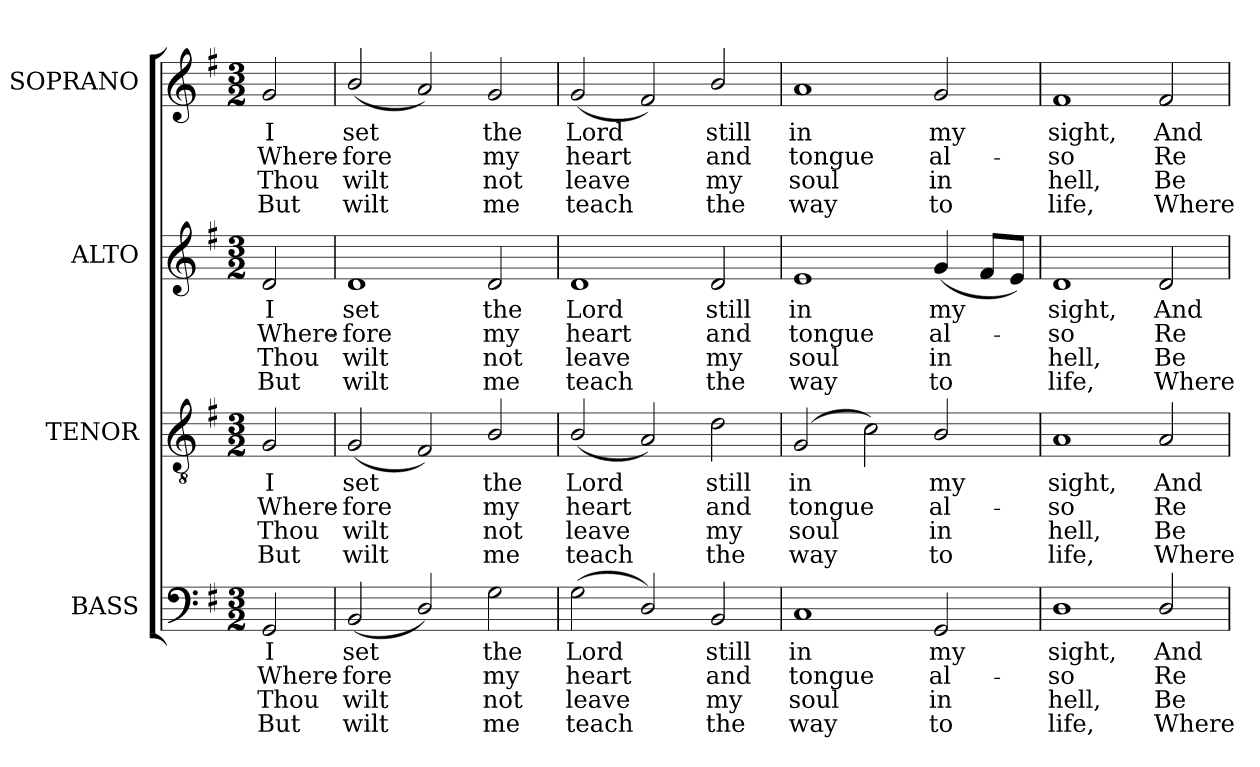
**kern	**text	**text	**text	**text	**kern	**text	**text	**text	**text	**kern	**text	**text	**text	**text	**kern	**text	**text	**text	**text
*part4	*part4	*part4	*part4	*part4	*part3	*part3	*part3	*part3	*part3	*part2	*part2	*part2	*part2	*part2	*part1	*part1	*part1	*part1	*part1
*staff4	*staff4	*staff4	*staff4	*staff4	*staff3	*staff3	*staff3	*staff3	*staff3	*staff2	*staff2	*staff2	*staff2	*staff2	*staff1	*staff1	*staff1	*staff1	*staff1
*I"BASS	*	*	*	*	*I"TENOR	*	*	*	*	*I"ALTO	*	*	*	*	*I"SOPRANO	*	*	*	*
*I'B.	*	*	*	*	*I'T.	*	*	*	*	*I'A.	*	*	*	*	*I'S.	*	*	*	*
!!LO:PB:g=z
*clefF4	*	*	*	*	*clefGv2	*	*	*	*	*clefG2	*	*	*	*	*clefG2	*	*	*	*
*	*	*	*	*	*ITrd7c12	*	*	*	*	*	*	*	*	*	*	*	*	*	*
*k[f#]	*	*	*	*	*k[f#]	*	*	*	*	*k[f#]	*	*	*	*	*k[f#]	*	*	*	*
*G:	*	*	*	*	*G:	*	*	*	*	*G:	*	*	*	*	*G:	*	*	*	*
*M3/2	*	*	*	*	*M3/2	*	*	*	*	*M3/2	*	*	*	*	*M3/2	*	*	*	*
=	=	=	=	=	=	=	=	=	=	=	=	=	=	=	=	=	=	=	=
!	!LO:LY:b:color=#000000	!LO:LY:b:color=#000000	!LO:LY:b:color=#000000	!LO:LY:b:color=#000000	!	!	!	!	!	!	!	!	!	!	!	!	!	!	!
!	!	!	!	!	!	!LO:LY:b:color=#000000	!LO:LY:b:color=#000000	!LO:LY:b:color=#000000	!LO:LY:b:color=#000000	!	!	!	!	!	!	!	!	!	!
!	!	!	!	!	!	!	!	!	!	!	!LO:LY:b:color=#000000	!LO:LY:b:color=#000000	!LO:LY:b:color=#000000	!LO:LY:b:color=#000000	!	!	!	!	!
!	!	!	!	!	!	!	!	!	!	!	!	!	!	!	!	!LO:LY:b:color=#000000	!LO:LY:b:color=#000000	!LO:LY:b:color=#000000	!LO:LY:b:color=#000000
2GGi/	I	Where-	Thou	But	2GGi/	I	Where-	Thou	But	2di/	I	Where-	Thou	But	2gi/	I	Where-	Thou	But
=1	=1	=1	=1	=1	=1	=1	=1	=1	=1	=1	=1	=1	=1	=1	=1	=1	=1	=1	=1
!	!LO:LY:b:color=#000000	!LO:LY:b:color=#000000	!LO:LY:b:color=#000000	!LO:LY:b:color=#000000	!	!	!	!	!	!	!	!	!	!	!	!	!	!	!
!	!	!	!	!	!	!LO:LY:b:color=#000000	!LO:LY:b:color=#000000	!LO:LY:b:color=#000000	!LO:LY:b:color=#000000	!	!	!	!	!	!	!	!	!	!
!	!	!	!	!	!	!	!	!	!	!	!LO:LY:b:color=#000000	!LO:LY:b:color=#000000	!LO:LY:b:color=#000000	!LO:LY:b:color=#000000	!	!	!	!	!
!	!	!	!	!	!	!	!	!	!	!	!	!	!	!	!	!LO:LY:b:color=#000000	!LO:LY:b:color=#000000	!LO:LY:b:color=#000000	!LO:LY:b:color=#000000
(2BBi/	set	-fore	wilt	wilt	(2GGi/	set	-fore	wilt	wilt	1di	set	-fore	wilt	wilt	(2bi/	set	-fore	wilt	wilt
2Di/)	.	.	.	.	2FF#i/)	.	.	.	.	.	.	.	.	.	2ai/)	.	.	.	.
!	!LO:LY:b:color=#000000	!LO:LY:b:color=#000000	!LO:LY:b:color=#000000	!LO:LY:b:color=#000000	!	!	!	!	!	!	!	!	!	!	!	!	!	!	!
!	!	!	!	!	!	!LO:LY:b:color=#000000	!LO:LY:b:color=#000000	!LO:LY:b:color=#000000	!LO:LY:b:color=#000000	!	!	!	!	!	!	!	!	!	!
!	!	!	!	!	!	!	!	!	!	!	!LO:LY:b:color=#000000	!LO:LY:b:color=#000000	!LO:LY:b:color=#000000	!LO:LY:b:color=#000000	!	!	!	!	!
!	!	!	!	!	!	!	!	!	!	!	!	!	!	!	!	!LO:LY:b:color=#000000	!LO:LY:b:color=#000000	!LO:LY:b:color=#000000	!LO:LY:b:color=#000000
2Gi\	the	my	not	me	2BBi/	the	my	not	me	2di/	the	my	not	me	2gi/	the	my	not	me
=2	=2	=2	=2	=2	=2	=2	=2	=2	=2	=2	=2	=2	=2	=2	=2	=2	=2	=2	=2
!	!LO:LY:b:color=#000000	!LO:LY:b:color=#000000	!LO:LY:b:color=#000000	!LO:LY:b:color=#000000	!	!	!	!	!	!	!	!	!	!	!	!	!	!	!
!	!	!	!	!	!	!LO:LY:b:color=#000000	!LO:LY:b:color=#000000	!LO:LY:b:color=#000000	!LO:LY:b:color=#000000	!	!	!	!	!	!	!	!	!	!
!	!	!	!	!	!	!	!	!	!	!	!LO:LY:b:color=#000000	!LO:LY:b:color=#000000	!LO:LY:b:color=#000000	!LO:LY:b:color=#000000	!	!	!	!	!
!	!	!	!	!	!	!	!	!	!	!	!	!	!	!	!	!LO:LY:b:color=#000000	!LO:LY:b:color=#000000	!LO:LY:b:color=#000000	!LO:LY:b:color=#000000
(2Gi\	Lord	heart	leave	teach	(2BBi/	Lord	heart	leave	teach	1di	Lord	heart	leave	teach	(2gi/	Lord	heart	leave	teach
2Di/)	.	.	.	.	2AAi/)	.	.	.	.	.	.	.	.	.	2f#i/)	.	.	.	.
!	!LO:LY:b:color=#000000	!LO:LY:b:color=#000000	!LO:LY:b:color=#000000	!LO:LY:b:color=#000000	!	!	!	!	!	!	!	!	!	!	!	!	!	!	!
!	!	!	!	!	!	!LO:LY:b:color=#000000	!LO:LY:b:color=#000000	!LO:LY:b:color=#000000	!LO:LY:b:color=#000000	!	!	!	!	!	!	!	!	!	!
!	!	!	!	!	!	!	!	!	!	!	!LO:LY:b:color=#000000	!LO:LY:b:color=#000000	!LO:LY:b:color=#000000	!LO:LY:b:color=#000000	!	!	!	!	!
!	!	!	!	!	!	!	!	!	!	!	!	!	!	!	!	!LO:LY:b:color=#000000	!LO:LY:b:color=#000000	!LO:LY:b:color=#000000	!LO:LY:b:color=#000000
2BBi/	still	and	my	the	2Di\	still	and	my	the	2di/	still	and	my	the	2bi/	still	and	my	the
=3	=3	=3	=3	=3	=3	=3	=3	=3	=3	=3	=3	=3	=3	=3	=3	=3	=3	=3	=3
!	!LO:LY:b:color=#000000	!LO:LY:b:color=#000000	!LO:LY:b:color=#000000	!LO:LY:b:color=#000000	!	!	!	!	!	!	!	!	!	!	!	!	!	!	!
!	!	!	!	!	!	!LO:LY:b:color=#000000	!LO:LY:b:color=#000000	!LO:LY:b:color=#000000	!LO:LY:b:color=#000000	!	!	!	!	!	!	!	!	!	!
!	!	!	!	!	!	!	!	!	!	!	!LO:LY:b:color=#000000	!LO:LY:b:color=#000000	!LO:LY:b:color=#000000	!LO:LY:b:color=#000000	!	!	!	!	!
!	!	!	!	!	!	!	!	!	!	!	!	!	!	!	!	!LO:LY:b:color=#000000	!LO:LY:b:color=#000000	!LO:LY:b:color=#000000	!LO:LY:b:color=#000000
1Ci	in	tongue	soul	way	(2GGi/	in	tongue	soul	way	1ei	in	tongue	soul	way	1ai	in	tongue	soul	way
.	.	.	.	.	2Ci\)	.	.	.	.	.	.	.	.	.	.	.	.	.	.
!	!LO:LY:b:color=#000000	!LO:LY:b:color=#000000	!LO:LY:b:color=#000000	!LO:LY:b:color=#000000	!	!	!	!	!	!	!	!	!	!	!	!	!	!	!
!	!	!	!	!	!	!LO:LY:b:color=#000000	!LO:LY:b:color=#000000	!LO:LY:b:color=#000000	!LO:LY:b:color=#000000	!	!	!	!	!	!	!	!	!	!
!	!	!	!	!	!	!	!	!	!	!	!LO:LY:b:color=#000000	!LO:LY:b:color=#000000	!LO:LY:b:color=#000000	!LO:LY:b:color=#000000	!	!	!	!	!
!	!	!	!	!	!	!	!	!	!	!	!	!	!	!	!	!LO:LY:b:color=#000000	!LO:LY:b:color=#000000	!LO:LY:b:color=#000000	!LO:LY:b:color=#000000
2GGi/	my	al-	in	to	2BBi/	my	al-	in	to	(4gi/	my	al-	in	to	2gi/	my	al-	in	to
.	.	.	.	.	.	.	.	.	.	8f#i/L	.	.	.	.	.	.	.	.	.
.	.	.	.	.	.	.	.	.	.	8ei/J)	.	.	.	.	.	.	.	.	.
=4	=4	=4	=4	=4	=4	=4	=4	=4	=4	=4	=4	=4	=4	=4	=4	=4	=4	=4	=4
!	!LO:LY:b:color=#000000	!LO:LY:b:color=#000000	!LO:LY:b:color=#000000	!LO:LY:b:color=#000000	!	!	!	!	!	!	!	!	!	!	!	!	!	!	!
!	!	!	!	!	!	!LO:LY:b:color=#000000	!LO:LY:b:color=#000000	!LO:LY:b:color=#000000	!LO:LY:b:color=#000000	!	!	!	!	!	!	!	!	!	!
!	!	!	!	!	!	!	!	!	!	!	!LO:LY:b:color=#000000	!LO:LY:b:color=#000000	!LO:LY:b:color=#000000	!LO:LY:b:color=#000000	!	!	!	!	!
!	!	!	!	!	!	!	!	!	!	!	!	!	!	!	!	!LO:LY:b:color=#000000	!LO:LY:b:color=#000000	!LO:LY:b:color=#000000	!LO:LY:b:color=#000000
1Di	sight,	-so	hell,	life,	1AAi	sight,	-so	hell,	life,	1di	sight,	-so	hell,	life,	1f#i	sight,	-so	hell,	life,
!	!LO:LY:b:color=#000000	!LO:LY:b:color=#000000	!LO:LY:b:color=#000000	!LO:LY:b:color=#000000	!	!	!	!	!	!	!	!	!	!	!	!	!	!	!
!	!	!	!	!	!	!LO:LY:b:color=#000000	!LO:LY:b:color=#000000	!LO:LY:b:color=#000000	!LO:LY:b:color=#000000	!	!	!	!	!	!	!	!	!	!
!	!	!	!	!	!	!	!	!	!	!	!LO:LY:b:color=#000000	!LO:LY:b:color=#000000	!LO:LY:b:color=#000000	!LO:LY:b:color=#000000	!	!	!	!	!
!	!	!	!	!	!	!	!	!	!	!	!	!	!	!	!	!LO:LY:b:color=#000000	!LO:LY:b:color=#000000	!LO:LY:b:color=#000000	!LO:LY:b:color=#000000
2Di/	And	Re-	Be-	-Where	2AAi/	And	Re-	Be-	-Where	2di/	And	Re-	Be-	-Where	2f#i/	And	Re-	Be-	Where
=	=	=	=	=	=	=	=	=	=	=	=	=	=	=	=	=	=	=	=
*-	*-	*-	*-	*-	*-	*-	*-	*-	*-	*-	*-	*-	*-	*-	*-	*-	*-	*-	*-
